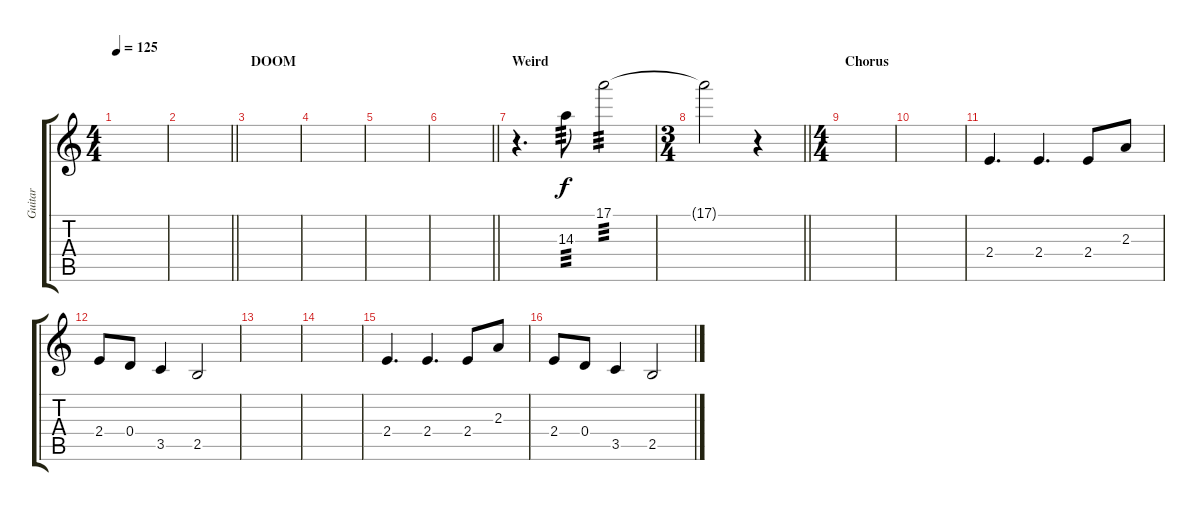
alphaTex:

\track ("Guitar" "Guitar") {instrument electricguitarclean}
\staff {score tabs}
\tuning (E4 B3 G3 D3 A2 E2) {hide}
\ts (4 4)
\tempo 125
\clef g2
\ks c
|
\barLineRight lightlight
|
\section ("" "DOOM")
|
|
|
\barLineRight lightlight
|
\section ("" "Weird")
r.4{d} 14.3.8{tp 3} 17.1.2{tp 3} |
\ts (3 4)
\barLineRight lightlight
17.1{t}.2 r.4 |
\ts (4 4)
\section ("" "Chorus")
|
|
2.4.4{d} 2.4.4{d} 2.4.8 2.3.8 |
2.4.8 0.4.8 3.5.4 2.5.2 |
|
|
2.4.4{d} 2.4.4{d} 2.4.8 2.3.8 |
2.4.8 0.4.8 3.5.4 2.5.2
